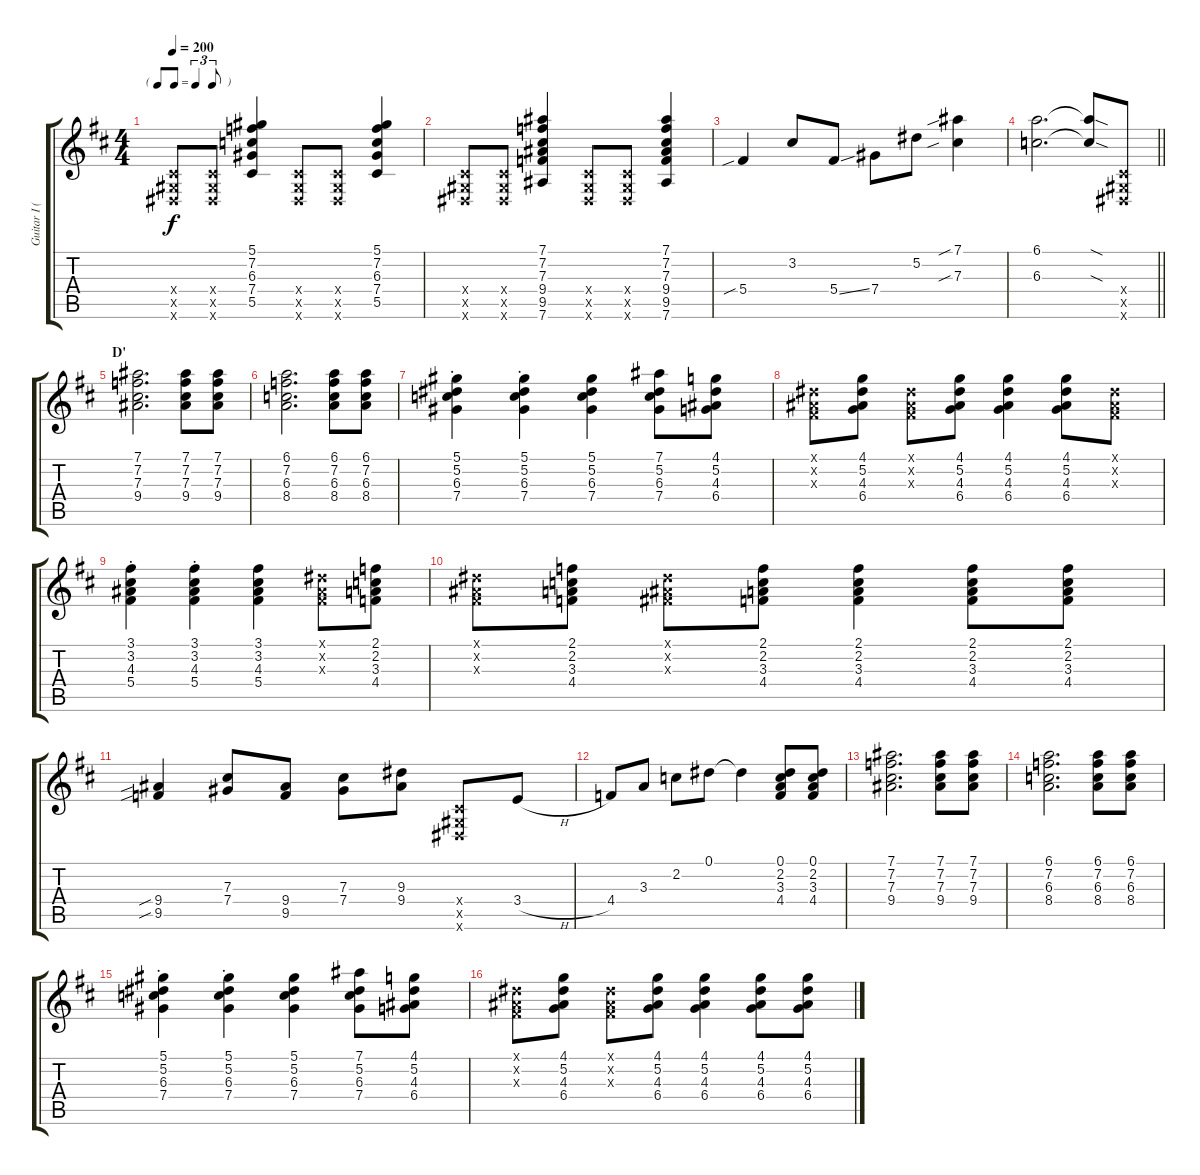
\track ("Guitar I (Sakito)" "Guitar I (") {instrument overdrivenguitar}
\staff {score tabs}
\tuning (Eb4 Bb3 Gb3 Db3 Ab2 Eb2) {hide}
\ts (4 4)
\tf triplet8th
\tempo 200
\clef g2
\ks d
(0.4{x} 0.5{x} 0.6{x}).8{dy f} (0.4{x} 0.5{x} 0.6{x}).8 (5.1 7.2 6.3 7.4 5.5).4 (0.4{x} 0.5{x} 0.6{x}).8 (0.4{x} 0.5{x} 0.6{x}).8 (5.1 7.2 6.3 7.4 5.5).4 |
(0.4{x} 0.5{x} 0.6{x}).8 (0.4{x} 0.5{x} 0.6{x}).8 (7.1 7.2 7.3 9.4 9.5 7.6).4 (0.4{x} 0.5{x} 0.6{x}).8 (0.4{x} 0.5{x} 0.6{x}).8 (7.1 7.2 7.3 9.4 9.5 7.6).4 |
5.4{sib}.4 3.2.8 5.4{ss}.8 7.4.8 5.2.8 (7.1{sib} 7.3{sib}).4 |
\barLineRight lightlight
(6.1 6.3).2{d} (6.1{sod t} 6.3{sod t}).8 (0.4{x} 0.5{x} 0.6{x}).8 |
\section ("" "D'")
(7.1 7.2 7.3 9.4).2{d} (7.1 7.2 7.3 9.4).8 (7.1 7.2 7.3 9.4).8 |
(6.1 7.2 6.3 8.4).2{d} (6.1 7.2 6.3 8.4).8 (6.1 7.2 6.3 8.4).8 |
(5.1{st} 5.2{st} 6.3{st} 7.4{st}).4 (5.1{st} 5.2{st} 6.3{st} 7.4{st}).4 (5.1 5.2 6.3 7.4).4 (7.1 5.2 6.3 7.4).8 (4.1 5.2 4.3 6.4).8 |
(0.1{x} 0.2{x} 0.3{x}).8 (4.1 5.2 4.3 6.4).8 (0.1{x} 0.2{x} 0.3{x}).8 (4.1 5.2 4.3 6.4).8 (4.1 5.2 4.3 6.4).4 (4.1 5.2 4.3 6.4).8 (0.1{x} 0.2{x} 0.3{x}).8 |
(3.1{st} 3.2{st} 4.3{st} 5.4{st}).4 (3.1{st} 3.2{st} 4.3{st} 5.4{st}).4 (3.1 3.2 4.3 5.4).4 (0.1{x} 0.2{x} 0.3{x}).8 (2.1 2.2 3.3 4.4).8 |
(0.1{x} 0.2{x} 0.3{x}).8 (2.1 2.2 3.3 4.4).8 (0.1{x} 0.2{x} 0.3{x}).8 (2.1 2.2 3.3 4.4).8 (2.1 2.2 3.3 4.4).4 (2.1 2.2 3.3 4.4).8 (2.1 2.2 3.3 4.4).8 |
(9.4{sib} 9.5{sib}).4 (7.3 7.4).8 (9.4 9.5).8 (7.3 7.4).8 (9.3 9.4).8 (0.4{x} 0.5{x} 0.6{x}).8 3.4{h}.8 |
4.4.8 3.3.8 2.2.8 0.1.8 0.1{t}.4 (0.1 2.2 3.3 4.4).8 (0.1 2.2 3.3 4.4).8 |
(7.1 7.2 7.3 9.4).2{d} (7.1 7.2 7.3 9.4).8 (7.1 7.2 7.3 9.4).8 |
(6.1 7.2 6.3 8.4).2{d} (6.1 7.2 6.3 8.4).8 (6.1 7.2 6.3 8.4).8 |
(5.1{st} 5.2{st} 6.3{st} 7.4{st}).4 (5.1{st} 5.2{st} 6.3{st} 7.4{st}).4 (5.1 5.2 6.3 7.4).4 (7.1 5.2 6.3 7.4).8 (4.1 5.2 4.3 6.4).8 |
(0.1{x} 0.2{x} 0.3{x}).8 (4.1 5.2 4.3 6.4).8 (0.1{x} 0.2{x} 0.3{x}).8 (4.1 5.2 4.3 6.4).8 (4.1 5.2 4.3 6.4).4 (4.1 5.2 4.3 6.4).8 (4.1 5.2 4.3 6.4).8
